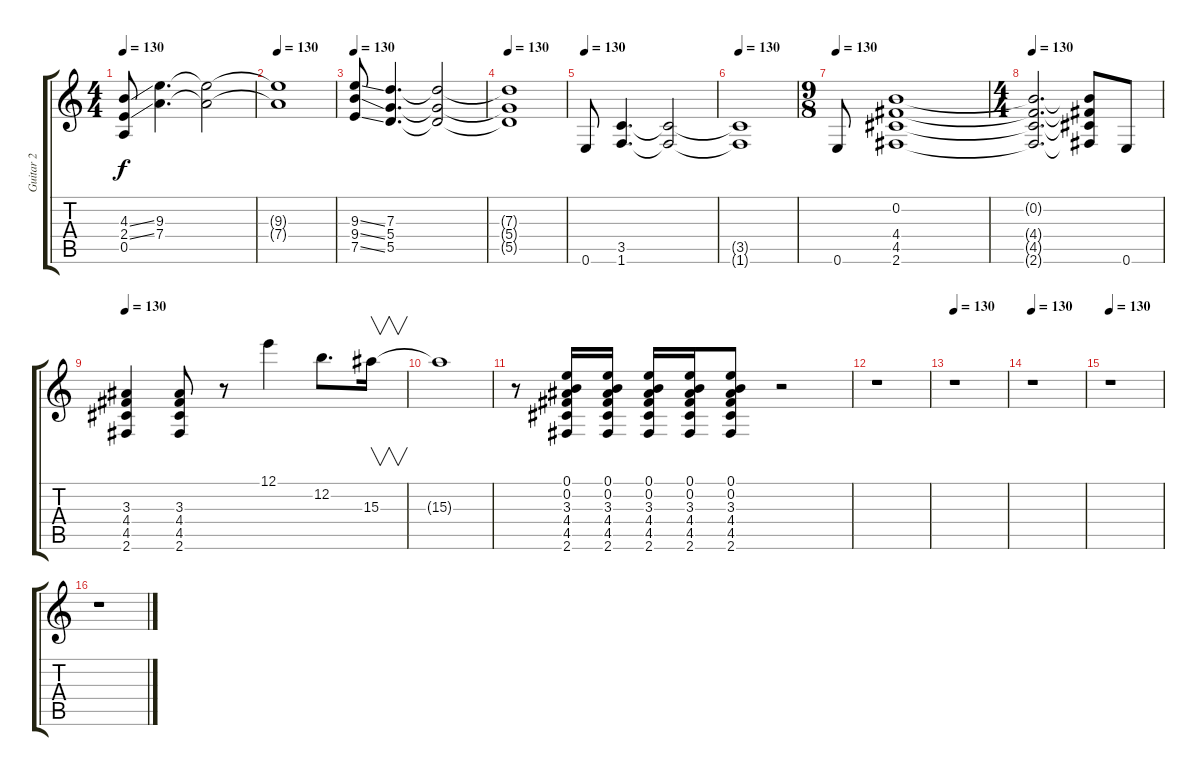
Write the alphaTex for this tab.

\track ("Guitar 2" "Guitar 2") {instrument overdrivenguitar}
\staff {score tabs}
\tuning (E4 B3 G3 D3 A2 E2) {hide}
\ts (4 4)
\tempo 130
\clef g2
\ks c
(4.3{ss} 2.4{ss} 0.5).8{dy f} (9.3 7.4).4{d} (9.3{t} 7.4{t}).2 |
\tempo 130
(9.3{t} 7.4{t}).1 |
\tempo 130
(9.3{ss} 9.4{ss} 7.5{ss}).8 (7.3 5.4 5.5).4{d} (7.3{t} 5.4{t} 5.5{t}).2 |
\tempo 130
(7.3{t} 5.4{t} 5.5{t}).1 |
\tempo 130
0.6.8 (3.5 1.6).4{d} (3.5{t} 1.6{t}).2 |
\tempo 130
(3.5{t} 1.6{t}).1 |
\ts (9 8)
\tempo 130
0.6.8 (0.2 4.4 4.5 2.6).1 |
\ts (4 4)
\tempo 130
(0.2{t} 4.4{t} 4.5{t} 2.6{t}).2{d} (0.2{t} 4.4{t} 4.5{t} 2.6{t}).8 0.6.8 |
\tempo 130
(3.3 4.4 4.5 2.6).4 (3.3 4.4 4.5 2.6).8 r.8 12.1.4 12.2.8{d} 15.3.16{v} |
15.3{t}.1 |
r.8 (0.1 0.2 3.3 4.4 4.5 2.6).16 (0.1 0.2 3.3 4.4 4.5 2.6).16 (0.1 0.2 3.3 4.4 4.5 2.6).16 (0.1 0.2 3.3 4.4 4.5 2.6).16 (0.1 0.2 3.3 4.4 4.5 2.6).8 r.2 |
r.1 |
\tempo 130
r.1 |
\tempo 130
r.1 |
\tempo 130
r.1 |
r.1
